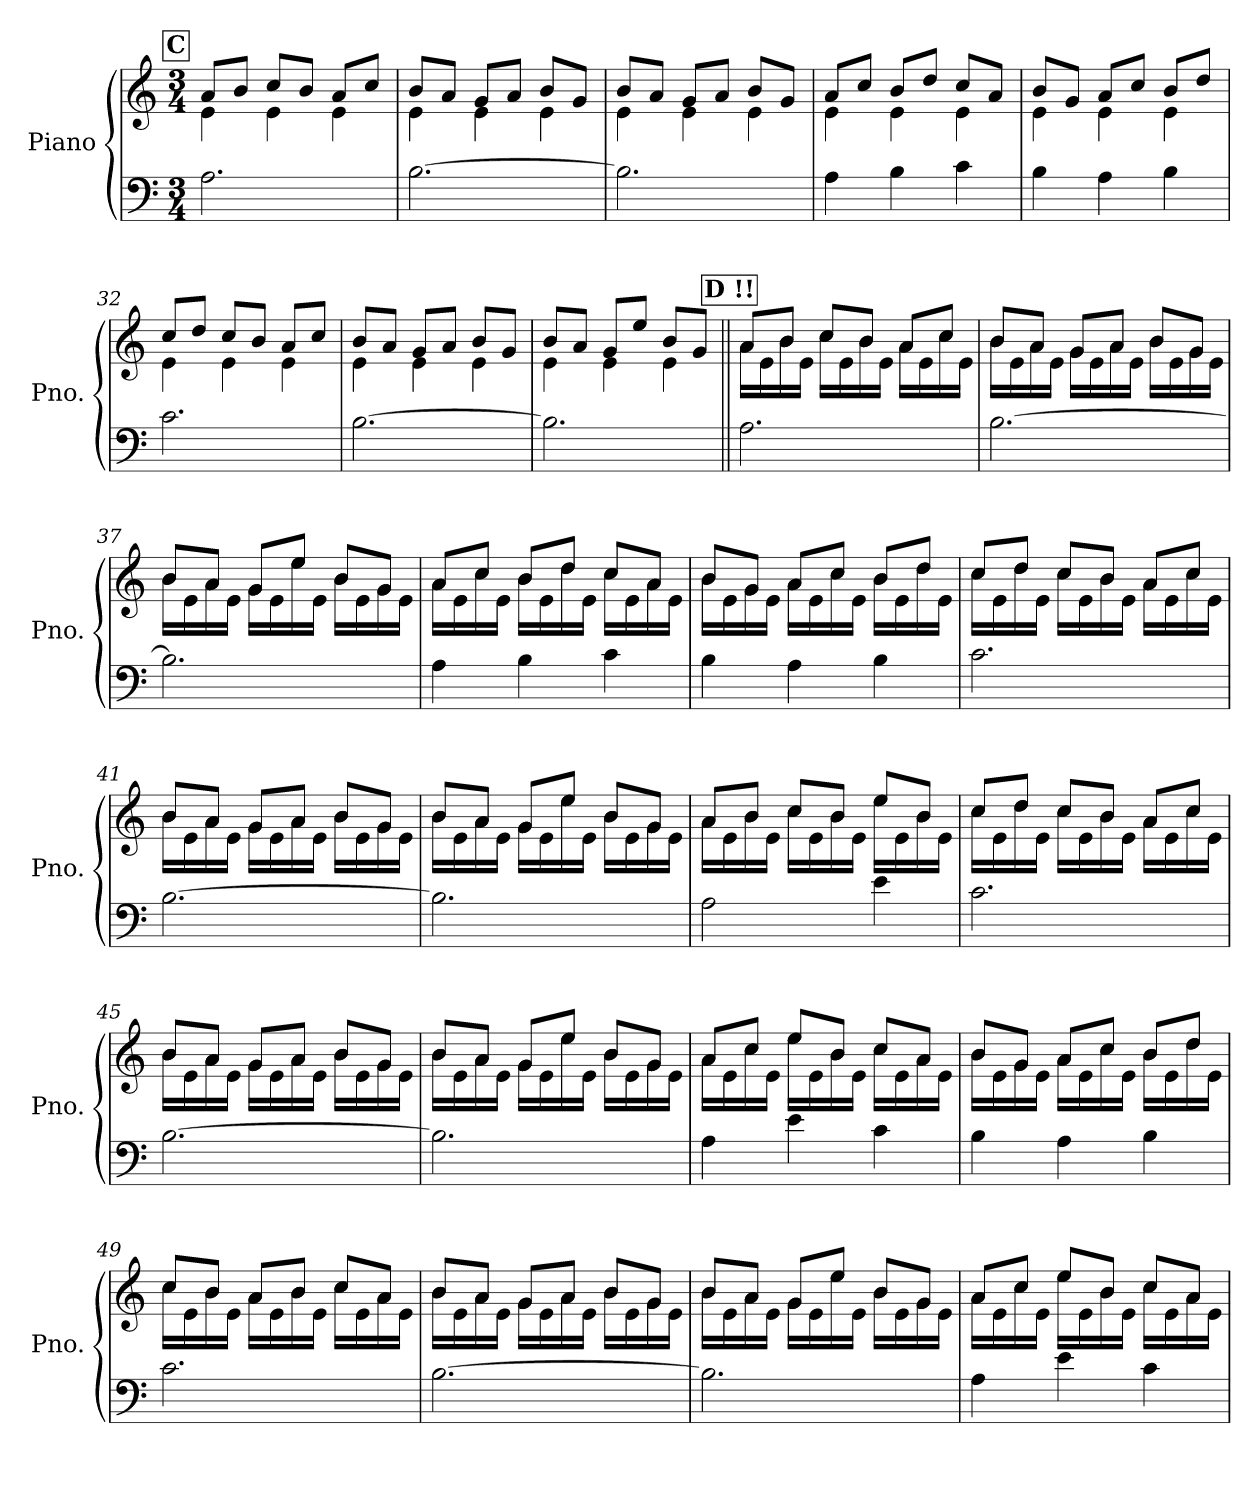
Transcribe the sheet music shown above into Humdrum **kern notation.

**kern	**kern
*part1	*part1
*staff2	*staff1
*I"Piano	*
*I'Pno.	*
*clefF4	*clefG2
*k[]	*k[]
*M3/4	*M3/4
!!LO:REH:place=s1:a:B:fs=14:t=C
=27	=27
*	*^
2.A\	8a/L	4e\
.	8b/J	.
.	8cc/L	4e\
.	8b/J	.
.	8a/L	4e\
.	8cc/J	.
=28	=28	=28
[2.B\	8b/L	4e\
.	8a/J	.
.	8g/L	4e\
.	8a/J	.
.	8b/L	4e\
.	8g/J	.
!!LO:PB:g=z	!!
=29	=29	=29
2.B\]	8b/L	4e\
.	8a/J	.
.	8g/L	4e\
.	8a/J	.
.	8b/L	4e\
.	8g/J	.
=30	=30	=30
4A\	8a/L	4e\
.	8cc/J	.
4B\	8b/L	4e\
.	8dd/J	.
4c\	8cc/L	4e\
.	8a/J	.
=31	=31	=31
4B\	8b/L	4e\
.	8g/J	.
4A\	8a/L	4e\
.	8cc/J	.
4B\	8b/L	4e\
.	8dd/J	.
=32	=32	=32
2.c\	8cc/L	4e\
.	8dd/J	.
.	8cc/L	4e\
.	8b/J	.
.	8a/L	4e\
.	8cc/J	.
=33	=33	=33
[2.B\	8b/L	4e\
.	8a/J	.
.	8g/L	4e\
.	8a/J	.
.	8b/L	4e\
.	8g/J	.
=34	=34	=34
2.B\]	8b/L	4e\
.	8a/J	.
.	8g/L	4e\
.	8ee/J	.
.	8b/L	4e\
.	8g/J	.
!!LO:LB:g=z	!!
!!LO:REH:place=s1:a:B:fs=14:t=D	!!
=35||	=35||	=35||
2.A\	8a/L	16a\LL
.	.	16e\
.	8b/J	16b\
.	.	16e\JJ
.	8cc/L	16cc\LL
.	.	16e\
.	8b/J	16b\
.	.	16e\JJ
.	8a/L	16a\LL
.	.	16e\
.	8cc/J	16cc\
.	.	16e\JJ
=36	=36	=36
[2.B\	8b/L	16b\LL
.	.	16e\
.	8a/J	16a\
.	.	16e\JJ
.	8g/L	16g\LL
.	.	16e\
.	8a/J	16a\
.	.	16e\JJ
.	8b/L	16b\LL
.	.	16e\
.	8g/J	16g\
.	.	16e\JJ
=37	=37	=37
2.B\]	8b/L	16b\LL
.	.	16e\
.	8a/J	16a\
.	.	16e\JJ
.	8g/L	16g\LL
.	.	16e\
.	8ee/J	16ee\
.	.	16e\JJ
.	8b/L	16b\LL
.	.	16e\
.	8g/J	16g\
.	.	16e\JJ
=38	=38	=38
4A\	8a/L	16a\LL
.	.	16e\
.	8cc/J	16cc\
.	.	16e\JJ
4B\	8b/L	16b\LL
.	.	16e\
.	8dd/J	16dd\
.	.	16e\JJ
4c\	8cc/L	16cc\LL
.	.	16e\
.	8a/J	16a\
.	.	16e\JJ
!!LO:LB:g=z	!!
=39	=39	=39
4B\	8b/L	16b\LL
.	.	16e\
.	8g/J	16g\
.	.	16e\JJ
4A\	8a/L	16a\LL
.	.	16e\
.	8cc/J	16cc\
.	.	16e\JJ
4B\	8b/L	16b\LL
.	.	16e\
.	8dd/J	16dd\
.	.	16e\JJ
=40	=40	=40
2.c\	8cc/L	16cc\LL
.	.	16e\
.	8dd/J	16dd\
.	.	16e\JJ
.	8cc/L	16cc\LL
.	.	16e\
.	8b/J	16b\
.	.	16e\JJ
.	8a/L	16a\LL
.	.	16e\
.	8cc/J	16cc\
.	.	16e\JJ
=41	=41	=41
[2.B\	8b/L	16b\LL
.	.	16e\
.	8a/J	16a\
.	.	16e\JJ
.	8g/L	16g\LL
.	.	16e\
.	8a/J	16a\
.	.	16e\JJ
.	8b/L	16b\LL
.	.	16e\
.	8g/J	16g\
.	.	16e\JJ
=42	=42	=42
2.B\]	8b/L	16b\LL
.	.	16e\
.	8a/J	16a\
.	.	16e\JJ
.	8g/L	16g\LL
.	.	16e\
.	8ee/J	16ee\
.	.	16e\JJ
.	8b/L	16b\LL
.	.	16e\
.	8g/J	16g\
.	.	16e\JJ
!!LO:LB:g=z	!!
=43	=43	=43
2A\	8a/L	16a\LL
.	.	16e\
.	8b/J	16b\
.	.	16e\JJ
.	8cc/L	16cc\LL
.	.	16e\
.	8b/J	16b\
.	.	16e\JJ
4e\	8ee/L	16ee\LL
.	.	16e\
.	8b/J	16b\
.	.	16e\JJ
=44	=44	=44
2.c\	8cc/L	16cc\LL
.	.	16e\
.	8dd/J	16dd\
.	.	16e\JJ
.	8cc/L	16cc\LL
.	.	16e\
.	8b/J	16b\
.	.	16e\JJ
.	8a/L	16a\LL
.	.	16e\
.	8cc/J	16cc\
.	.	16e\JJ
=45	=45	=45
[2.B\	8b/L	16b\LL
.	.	16e\
.	8a/J	16a\
.	.	16e\JJ
.	8g/L	16g\LL
.	.	16e\
.	8a/J	16a\
.	.	16e\JJ
.	8b/L	16b\LL
.	.	16e\
.	8g/J	16g\
.	.	16e\JJ
=46	=46	=46
2.B\]	8b/L	16b\LL
.	.	16e\
.	8a/J	16a\
.	.	16e\JJ
.	8g/L	16g\LL
.	.	16e\
.	8ee/J	16ee\
.	.	16e\JJ
.	8b/L	16b\LL
.	.	16e\
.	8g/J	16g\
.	.	16e\JJ
!!LO:LB:g=z	!!
=47	=47	=47
4A\	8a/L	16a\LL
.	.	16e\
.	8cc/J	16cc\
.	.	16e\JJ
4e\	8ee/L	16ee\LL
.	.	16e\
.	8b/J	16b\
.	.	16e\JJ
4c\	8cc/L	16cc\LL
.	.	16e\
.	8a/J	16a\
.	.	16e\JJ
=48	=48	=48
4B\	8b/L	16b\LL
.	.	16e\
.	8g/J	16g\
.	.	16e\JJ
4A\	8a/L	16a\LL
.	.	16e\
.	8cc/J	16cc\
.	.	16e\JJ
4B\	8b/L	16b\LL
.	.	16e\
.	8dd/J	16dd\
.	.	16e\JJ
=49	=49	=49
2.c\	8cc/L	16cc\LL
.	.	16e\
.	8b/J	16b\
.	.	16e\JJ
.	8a/L	16a\LL
.	.	16e\
.	8b/J	16b\
.	.	16e\JJ
.	8cc/L	16cc\LL
.	.	16e\
.	8a/J	16a\
.	.	16e\JJ
=50	=50	=50
[2.B\	8b/L	16b\LL
.	.	16e\
.	8a/J	16a\
.	.	16e\JJ
.	8g/L	16g\LL
.	.	16e\
.	8a/J	16a\
.	.	16e\JJ
.	8b/L	16b\LL
.	.	16e\
.	8g/J	16g\
.	.	16e\JJ
!!LO:PB:g=z	!!
=51	=51	=51
2.B\]	8b/L	16b\LL
.	.	16e\
.	8a/J	16a\
.	.	16e\JJ
.	8g/L	16g\LL
.	.	16e\
.	8ee/J	16ee\
.	.	16e\JJ
.	8b/L	16b\LL
.	.	16e\
.	8g/J	16g\
.	.	16e\JJ
=52	=52	=52
4A\	8a/L	16a\LL
.	.	16e\
.	8cc/J	16cc\
.	.	16e\JJ
4e\	8ee/L	16ee\LL
.	.	16e\
.	8b/J	16b\
.	.	16e\JJ
4c\	8cc/L	16cc\LL
.	.	16e\
.	8a/J	16a\
.	.	16e\JJ
*	*v	*v
=	=
*-	*-
